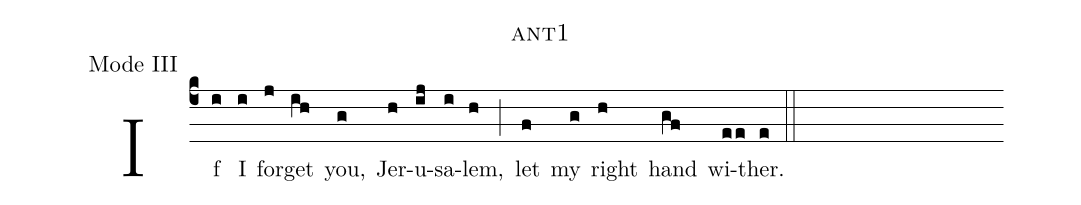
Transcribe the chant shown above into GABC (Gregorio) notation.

name: ant1;
annotation: Mode III;
%%
(c4)
If(i) I(i) for(j)get(ih) you,(g) Jer(h)u(ij)sa(i)lem,(h) (;) let(f) my(g) right(h) hand(gf) wi(ee)ther.(e) (::)
